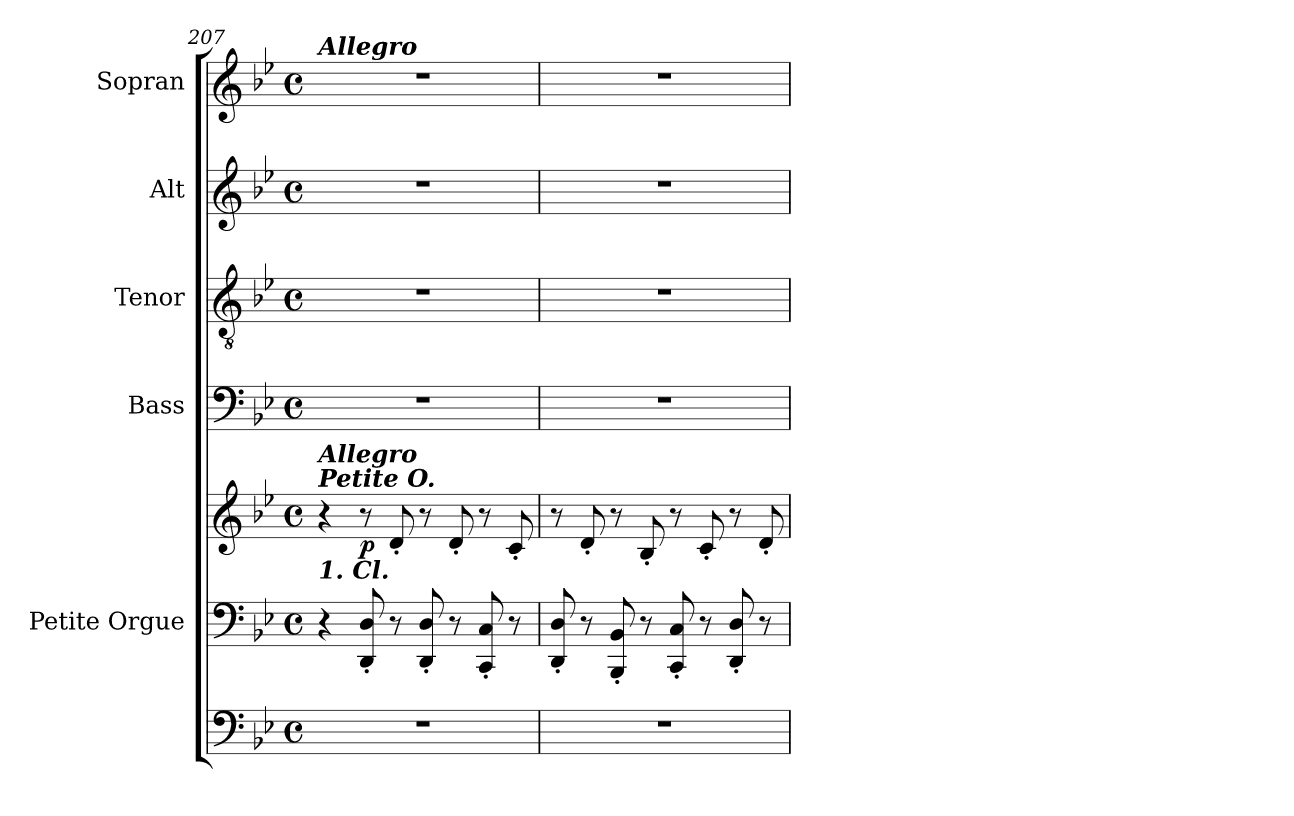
**kern	**kern	**kern	**dynam	**kern	**kern	**kern	**kern
*part6	*part5	*part5	*part5	*part4	*part3	*part2	*part1
*staff7	*staff6	*staff5	*staff5/6	*staff4	*staff3	*staff2	*staff1
*	*I"Petite Orgue	*	*	*I"Bass	*I"Tenor	*I"Alt	*I"Sopran
*	*I'Org. 1	*	*	*I'B.	*I'T.	*I'A.	*I'S.
!!LO:LB:g=z
*clefF4	*clefF4	*clefG2	*	*clefF4	*clefGv2	*clefG2	*clefG2
*k[b-e-]	*k[b-e-]	*k[b-e-]	*	*k[b-e-]	*k[b-e-]	*k[b-e-]	*k[b-e-]
*B-:	*B-:	*B-:	*	*B-:	*B-:	*B-:	*B-:
*M4/4	*M4/4	*M4/4	*	*M4/4	*M4/4	*M4/4	*M4/4
*met(c)	*met(c)	*met(c)	*	*met(c)	*met(c)	*met(c)	*met(c)
=207	=207	=207	=207	=207	=207	=207	=207
!	!	!	!	!	!	!	!LO:TX:a:Bi:t=Allegro
!	!	!LO:TX:b:Bi:t=1. Cl.	!	!	!	!	!
!	!	!LO:TX:a:Bi:t=Petite O.	!	!	!	!	!
!	!	!LO:TX:a:Bi:t=Allegro	!	!	!	!	!
1r	4r	4r	.	1r	1r	1r	1r
!	!	!	!LO:DY:b	!	!	!	!
.	8DD/'< 8D/'<	8r	p	.	.	.	.
.	8r	8d'</	.	.	.	.	.
.	8DD/'< 8D/'<	8r	.	.	.	.	.
.	8r	8d'</	.	.	.	.	.
.	8CC/'< 8C/'<	8r	.	.	.	.	.
.	8r	8c'</	.	.	.	.	.
=208	=208	=208	=208	=208	=208	=208	=208
1r	8DD/'< 8D/'<	8r	.	1r	1r	1r	1r
.	8r	8d'</	.	.	.	.	.
.	8BBB-/'< 8BB-/'<	8r	.	.	.	.	.
.	8r	8B-'</	.	.	.	.	.
.	8CC/'< 8C/'<	8r	.	.	.	.	.
.	8r	8c'</	.	.	.	.	.
.	8DD/'< 8D/'<	8r	.	.	.	.	.
.	8r	8d'</	.	.	.	.	.
=	=	=	=	=	=	=	=
*-	*-	*-	*-	*-	*-	*-	*-
